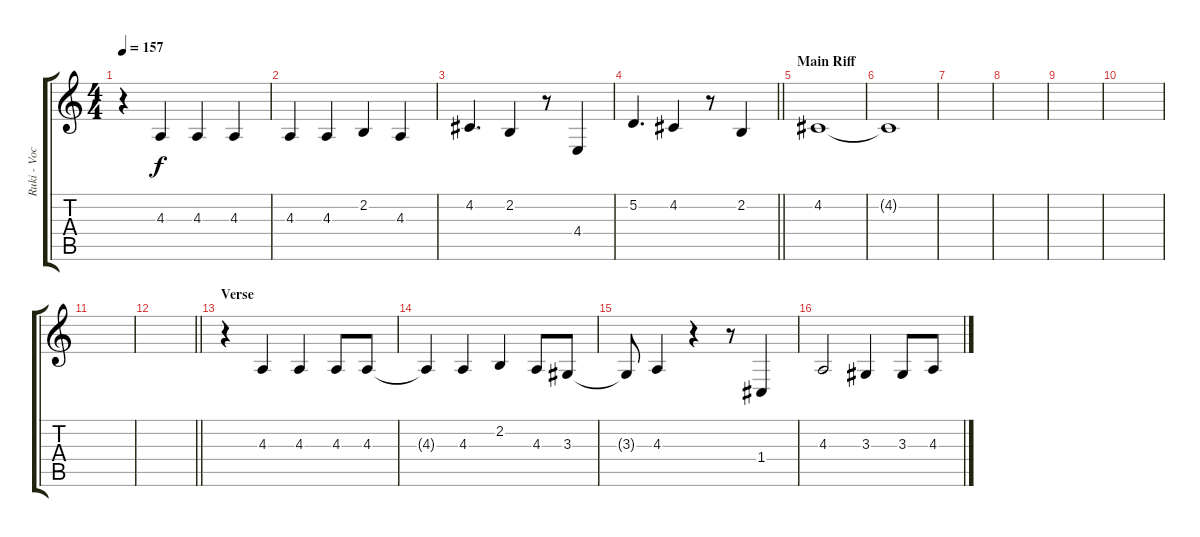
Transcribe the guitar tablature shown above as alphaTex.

\track ("Ruki - Vocals" "Ruki - Voc") {instrument lead6voice}
\staff {score tabs}
\tuning (D4 A3 F3 C3 G2 D2) {hide}
\ts (4 4)
\tempo 157
\clef g2
\ks c
r.4{dy f} 4.3.4 4.3.4 4.3.4 |
4.3.4 4.3.4 2.2.4 4.3.4 |
4.2.4{d} 2.2.4 r.8 4.4.4 |
\barLineRight lightlight
5.2.4{d} 4.2.4 r.8 2.2.4 |
\section ("" "Main Riff")
4.2.1 |
4.2{t}.1 |
|
|
|
|
|
\barLineRight lightlight
|
\section ("" "Verse")
r.4 4.3.4 4.3.4 4.3.8 4.3.8 |
4.3{t}.4 4.3.4 2.2.4 4.3.8 3.3.8 |
3.3{t}.8 4.3.4 r.4 r.8 1.4.4 |
4.3.2 3.3.4 3.3.8 4.3.8
